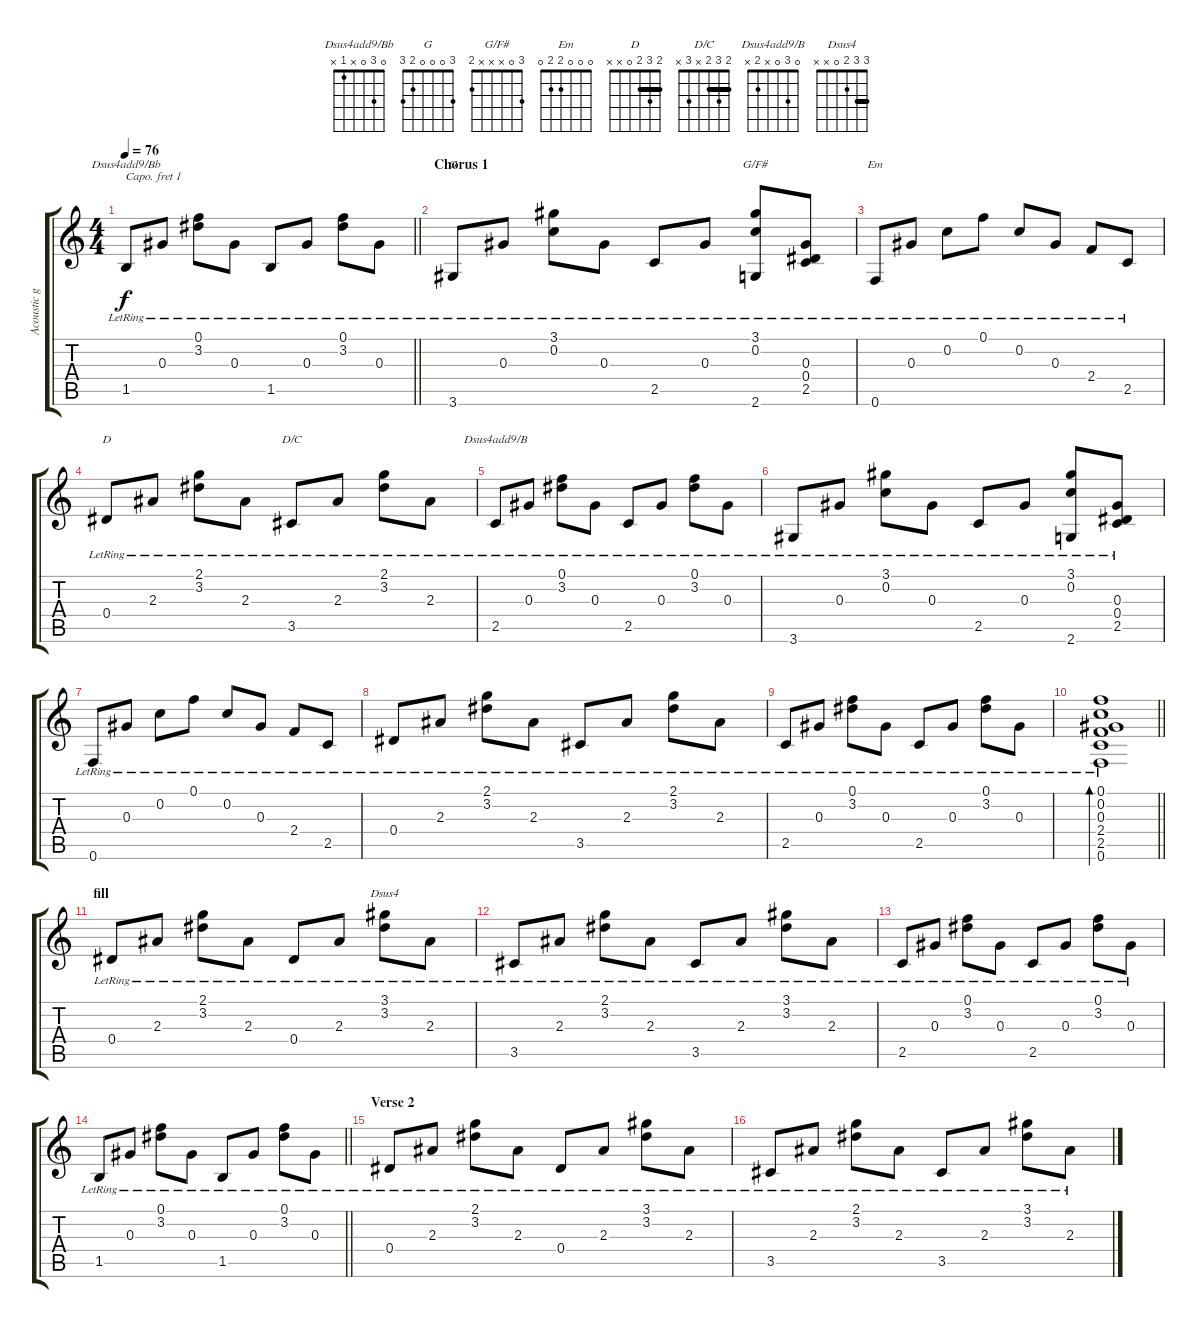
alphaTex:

\track ("Acoustic guitar (Capo I)" "Acoustic g") {instrument acousticguitarnylon}
\staff {score tabs}
\capo 1
\tuning (E4 B3 G3 D3 A2 E2) {hide}
\chord ("Dsus4add9/Bb" 0 3 0 x 1 x)
\chord ("G" 3 0 0 0 2 3)
\chord ("G/F#" 3 0 x x x 2)
\chord ("Em" 0 0 0 2 2 0)
\chord ("D" 2 3 2 0 x x) {barre 2}
\chord ("D/C" 2 3 2 x 3 x) {barre 2}
\chord ("Dsus4add9/B" 0 3 0 x 2 x)
\chord ("Dsus4" 3 3 2 0 x x) {barre 3}
\ts (4 4)
\tempo 76
\clef g2
\barLineRight lightlight
\ks c
1.5{lr}.8{ch "Dsus4add9/Bb" dy f} 0.3{lr}.8 (0.1{lr} 3.2{lr}).8 0.3{lr}.8 1.5{lr}.8 0.3{lr}.8 (0.1{lr} 3.2{lr}).8 0.3{lr}.8 |
\section ("" "Chorus 1")
3.6{lr}.8{ch "G"} 0.3{lr}.8 (3.1{lr} 0.2{lr}).8 0.3{lr}.8 2.5{lr}.8 0.3{lr}.8 (3.1{lr} 0.2{lr} 2.6{lr}).8{ch "G/F#"} (0.3{lr} 0.4{lr} 2.5{lr}).8 |
0.6{lr}.8{ch "Em"} 0.3{lr}.8 0.2{lr}.8 0.1{lr}.8 0.2{lr}.8 0.3{lr}.8 2.4{lr}.8 2.5{lr}.8 |
0.4{lr}.8{ch "D"} 2.3{lr}.8 (2.1{lr} 3.2{lr}).8 2.3{lr}.8 3.5{lr}.8{ch "D/C"} 2.3{lr}.8 (2.1{lr} 3.2{lr}).8 2.3{lr}.8 |
2.5{lr}.8{ch "Dsus4add9/B"} 0.3{lr}.8 (0.1{lr} 3.2{lr}).8 0.3{lr}.8 2.5{lr}.8 0.3{lr}.8 (0.1{lr} 3.2{lr}).8 0.3{lr}.8 |
3.6{lr}.8 0.3{lr}.8 (3.1{lr} 0.2{lr}).8 0.3{lr}.8 2.5{lr}.8 0.3{lr}.8 (3.1{lr} 0.2{lr} 2.6{lr}).8 (0.3{lr} 0.4{lr} 2.5{lr}).8 |
0.6{lr}.8 0.3{lr}.8 0.2{lr}.8 0.1{lr}.8 0.2{lr}.8 0.3{lr}.8 2.4{lr}.8 2.5{lr}.8 |
0.4{lr}.8 2.3{lr}.8 (2.1{lr} 3.2{lr}).8 2.3{lr}.8 3.5{lr}.8 2.3{lr}.8 (2.1{lr} 3.2{lr}).8 2.3{lr}.8 |
2.5{lr}.8 0.3{lr}.8 (0.1{lr} 3.2{lr}).8 0.3{lr}.8 2.5{lr}.8 0.3{lr}.8 (0.1{lr} 3.2{lr}).8 0.3{lr}.8 |
\barLineRight lightlight
(0.1{lr} 0.2{lr} 0.3{lr} 2.4{lr} 2.5{lr} 0.6{lr}).1{bd 60} |
\section ("" "fill")
0.4{lr}.8 2.3{lr}.8 (2.1{lr} 3.2{lr}).8 2.3{lr}.8 0.4{lr}.8 2.3{lr}.8 (3.1{lr} 3.2{lr}).8{ch "Dsus4"} 2.3{lr}.8 |
3.5{lr}.8 2.3{lr}.8 (2.1{lr} 3.2{lr}).8 2.3{lr}.8 3.5{lr}.8 2.3{lr}.8 (3.1{lr} 3.2{lr}).8 2.3{lr}.8 |
2.5{lr}.8 0.3{lr}.8 (0.1{lr} 3.2{lr}).8 0.3{lr}.8 2.5{lr}.8 0.3{lr}.8 (0.1{lr} 3.2{lr}).8 0.3{lr}.8 |
\barLineRight lightlight
1.5{lr}.8 0.3{lr}.8 (0.1{lr} 3.2{lr}).8 0.3{lr}.8 1.5{lr}.8 0.3{lr}.8 (0.1{lr} 3.2{lr}).8 0.3{lr}.8 |
\section ("" "Verse 2")
0.4{lr}.8 2.3{lr}.8 (2.1{lr} 3.2{lr}).8 2.3{lr}.8 0.4{lr}.8 2.3{lr}.8 (3.1{lr} 3.2{lr}).8 2.3{lr}.8 |
3.5{lr}.8 2.3{lr}.8 (2.1{lr} 3.2{lr}).8 2.3{lr}.8 3.5{lr}.8 2.3{lr}.8 (3.1{lr} 3.2{lr}).8 2.3{lr}.8
